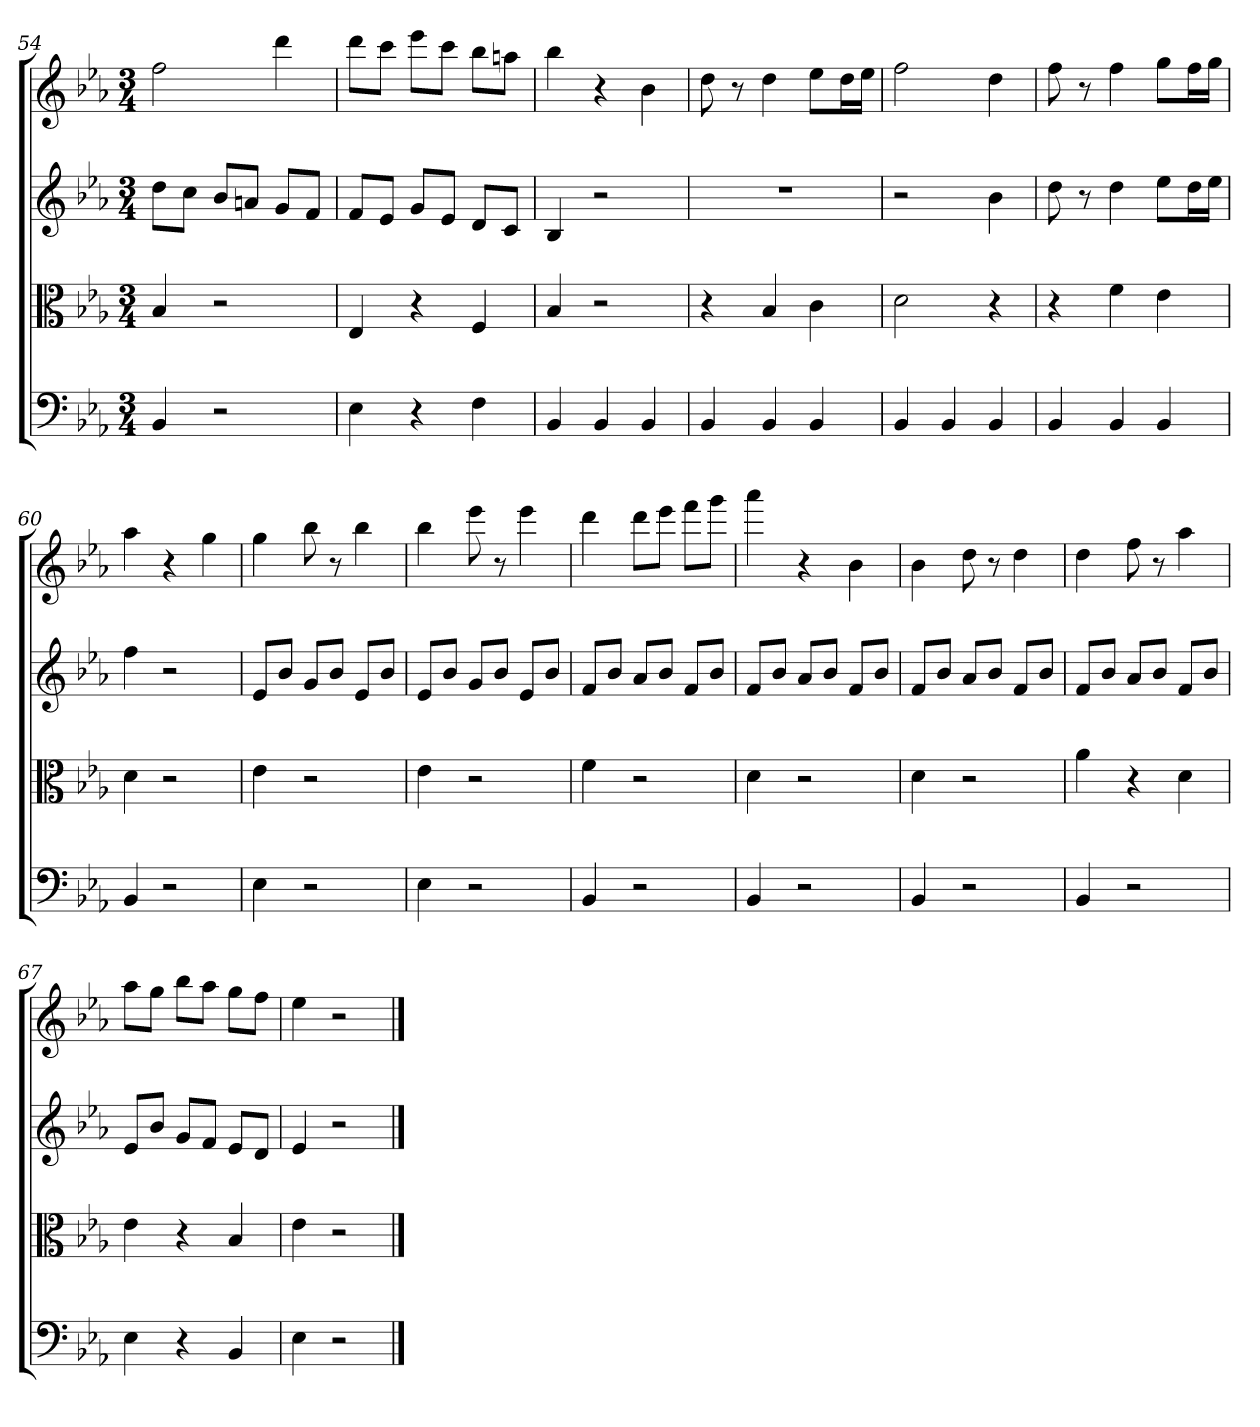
**kern	**kern	**kern	**kern
*part4	*part3	*part2	*part1
*staff4	*staff3	*staff2	*staff1
*clefF4	*clefC3	*	*
*k[b-e-a-]	*k[b-e-a-]	*k[b-e-a-]	*k[b-e-a-]
*E-:	*E-:	*E-:	*E-:
*M3/4	*M3/4	*M3/4	*M3/4
=54	=54	=54	=54
4BB-	4B-	8ddL	2ff
.	.	8ccJ	.
2r	2r	8b-L	.
.	.	8anJ	.
.	.	8gL	4ddd
.	.	8fJ	.
=55	=55	=55	=55
4E-	4E-	8fL	8dddL
.	.	8e-J	8cccJ
4r	4r	8gL	8eee-L
.	.	8e-J	8cccJ
4F	4F	8dL	8bb-L
.	.	8cJ	8aanJ
=56	=56	=56	=56
4BB-	4B-	4B-	4bb-
4BB-	2r	2r	4r
4BB-	.	.	4b-
=57	=57	=57	=57
4BB-	4r	2.r	8dd
.	.	.	8r
4BB-	4B-	.	4dd
4BB-	4c	.	8ee-L
.	.	.	16ddL
.	.	.	16ee-JJ
=58	=58	=58	=58
4BB-	2d	2r	2ff
4BB-	.	.	.
4BB-	4r	4b-	4dd
=59	=59	=59	=59
4BB-	4r	8dd	8ff
.	.	8r	8r
4BB-	4f	4dd	4ff
4BB-	4e-	8ee-L	8ggL
.	.	16ddL	16ffL
.	.	16ee-JJ	16ggJJ
=60	=60	=60	=60
4BB-	4d	4ff	4aa-
2r	2r	2r	4r
.	.	.	4gg
=61	=61	=61	=61
4E-	4e-	8e-L	4gg
.	.	8b-J	.
2r	2r	8gL	8bb-
.	.	8b-J	8r
.	.	8e-L	4bb-
.	.	8b-J	.
=62	=62	=62	=62
4E-	4e-	8e-L	4bb-
.	.	8b-J	.
2r	2r	8gL	8eee-
.	.	8b-J	8r
.	.	8e-L	4eee-
.	.	8b-J	.
=63	=63	=63	=63
4BB-	4f	8fL	4ddd
.	.	8b-J	.
2r	2r	8a-L	8dddL
.	.	8b-J	8eee-J
.	.	8fL	8fffL
.	.	8b-J	8gggJ
=64	=64	=64	=64
4BB-	4d	8fL	4aaa-
.	.	8b-J	.
2r	2r	8a-L	4r
.	.	8b-J	.
.	.	8fL	4b-
.	.	8b-J	.
=65	=65	=65	=65
4BB-	4d	8fL	4b-
.	.	8b-J	.
2r	2r	8a-L	8dd
.	.	8b-J	8r
.	.	8fL	4dd
.	.	8b-J	.
=66	=66	=66	=66
4BB-	4a-	8fL	4dd
.	.	8b-J	.
2r	4r	8a-L	8ff
.	.	8b-J	8r
.	4d	8fL	4aa-
.	.	8b-J	.
=67	=67	=67	=67
4E-	4e-	8e-L	8aa-L
.	.	8b-J	8ggJ
4r	4r	8gL	8bb-L
.	.	8fJ	8aa-J
4BB-	4B-	8e-L	8ggL
.	.	8dJ	8ffJ
=68	=68	=68	=68
4E-	4e-	4e-	4ee-
2r	2r	2r	2r
==	==	==	==
*-	*-	*-	*-
